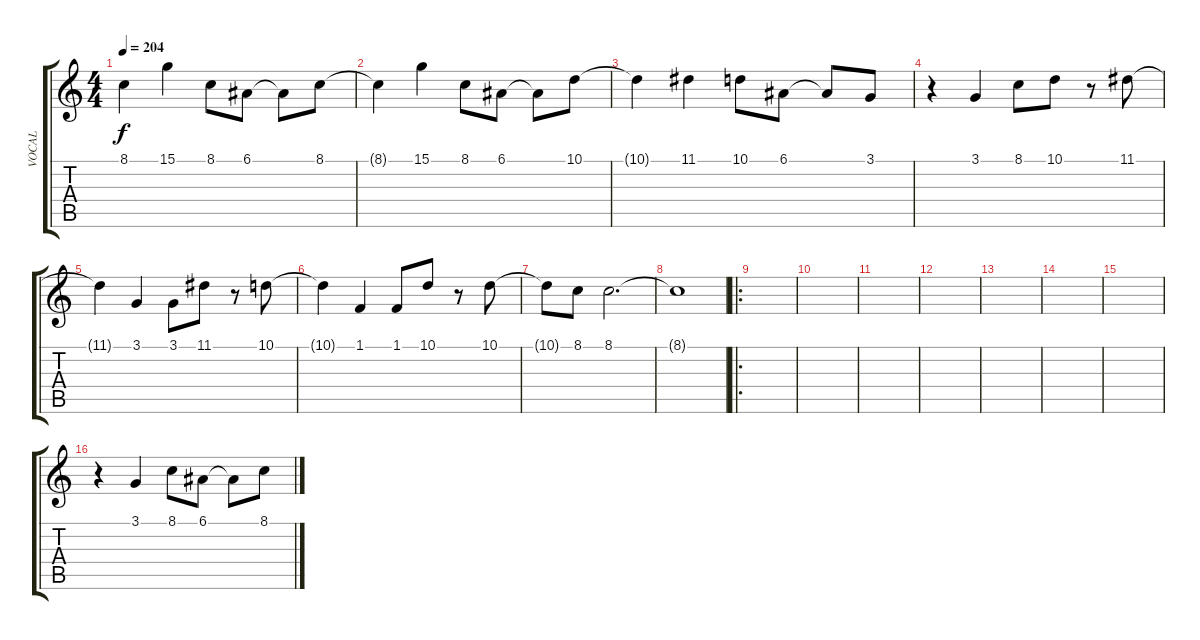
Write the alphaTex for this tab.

\track ("VOCAL" "VOCAL") {instrument lead6voice}
\staff {score tabs}
\tuning (E4 B3 G3 D3 A2 E2) {hide}
\ts (4 4)
\tempo 204
\clef g2
\ks c
8.1{t}.4{dy f} 15.1.4 8.1.8 6.1.8 6.1{t}.8 8.1.8 |
8.1{t}.4 15.1.4 8.1.8 6.1.8 6.1{t}.8 10.1.8 |
10.1{t}.4 11.1.4 10.1.8 6.1.8 6.1{t}.8 3.1.8 |
r.4 3.1.4 8.1.8 10.1.8 r.8 11.1.8 |
11.1{t}.4 3.1.4 3.1.8 11.1.8 r.8 10.1.8 |
10.1{t}.4 1.1.4 1.1.8 10.1.8 r.8 10.1.8 |
10.1{t}.8 8.1.8 8.1.2{d} |
8.1{t}.1 |
\ro
|
|
|
|
|
|
|
r.4 3.1.4 8.1.8 6.1.8 6.1{t}.8 8.1.8
